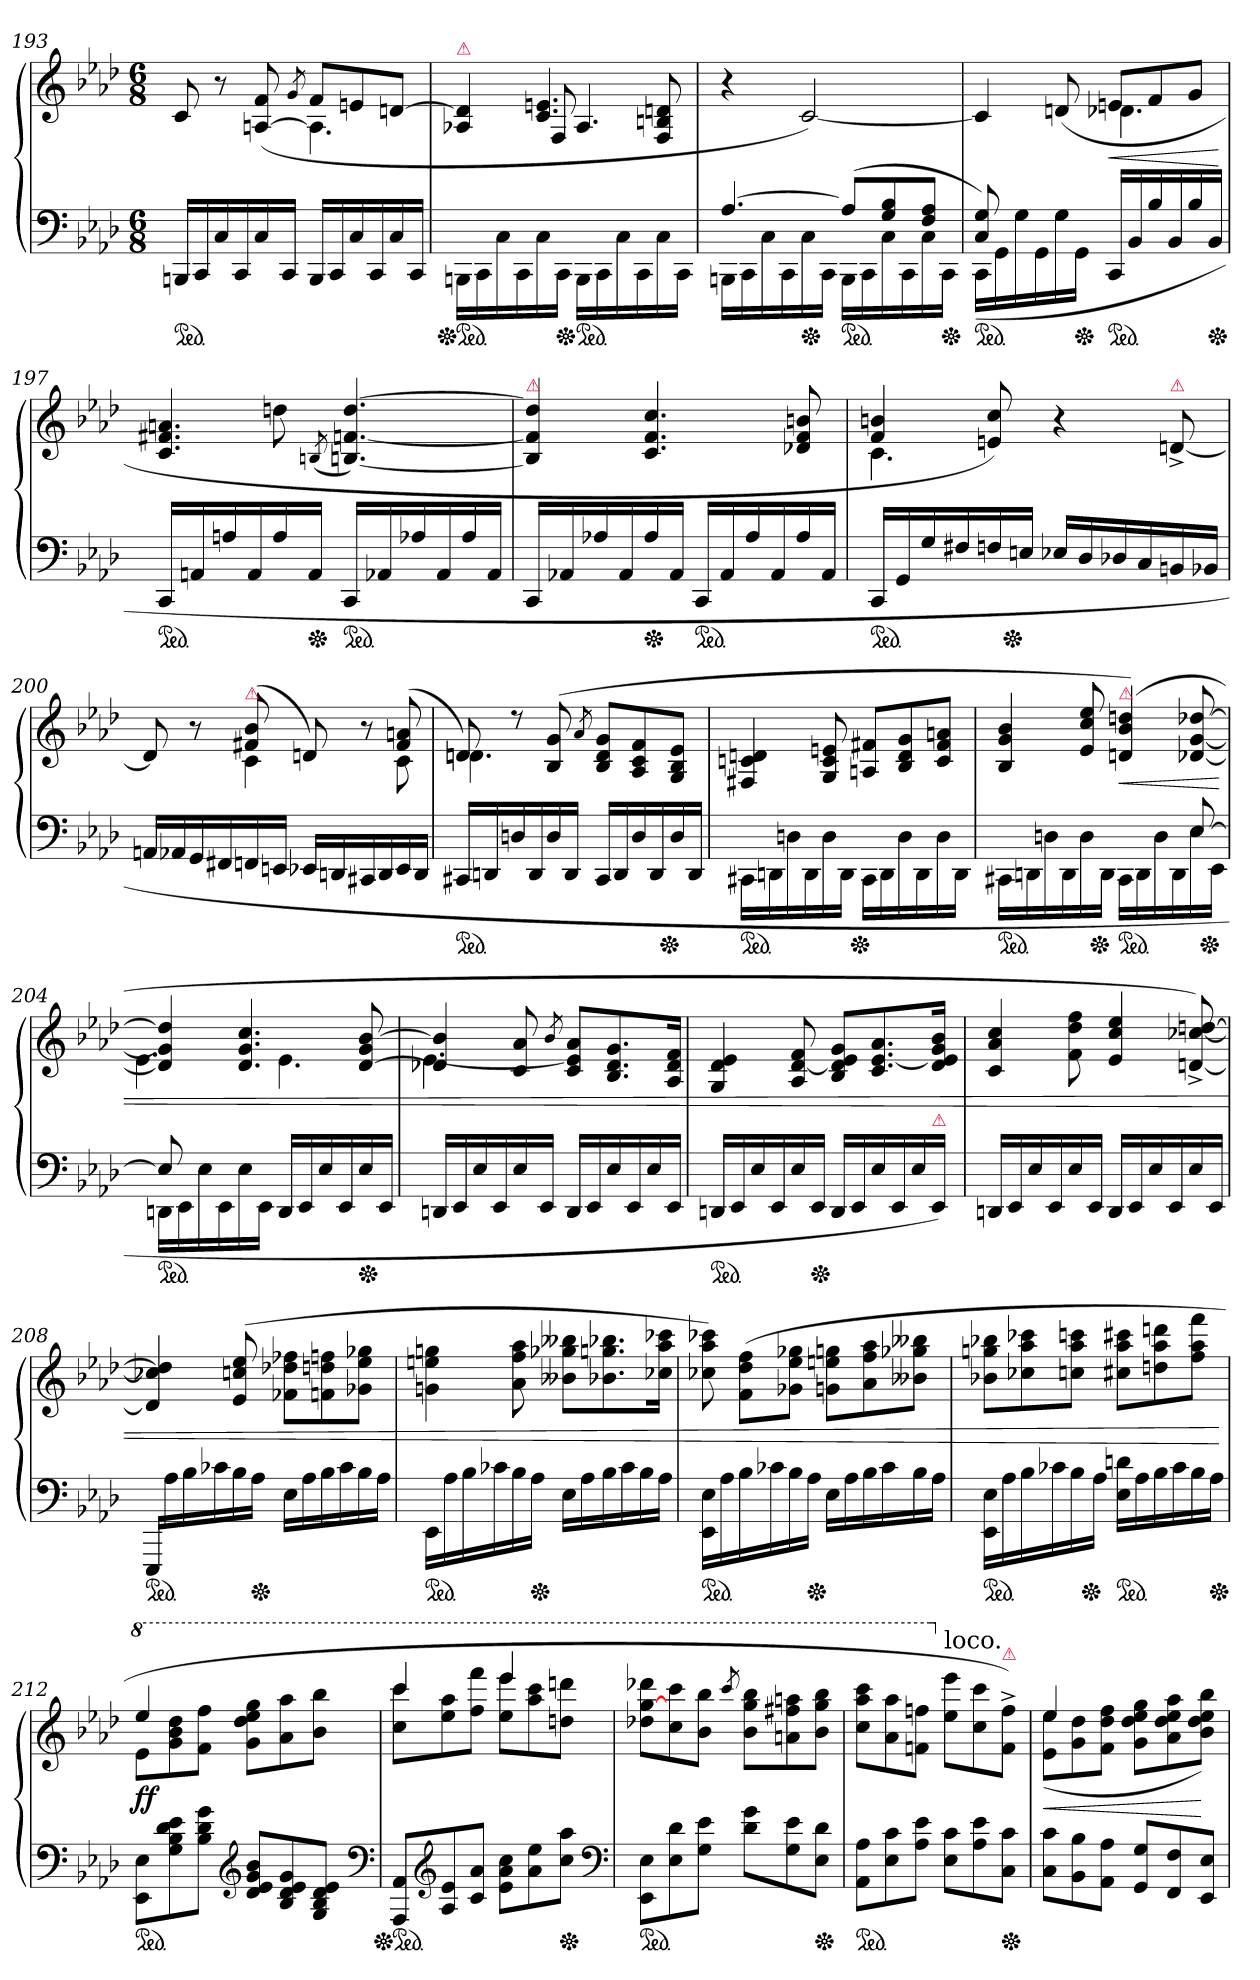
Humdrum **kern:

**kern	**kern	**dynam
*part1	*part1	*part1
*staff2	*staff1	*staff1/2
*clefF4	*clefG2	*
*k[b-e-a-d-]	*k[b-e-a-d-]	*
*M6/8	*M6/8	*
=193	=193	=193
*	*^	*
*ped	*	*	*
16BBBn\LL	8c	4.ryy	.
16CC/	.	.	.
16C	8r	.	.
16CC	.	.	.
16C	(>[8An 8f	.	.
16CCJJ	.	.	.
.	8qg/	.	.
16BBB\LL	8fL	4.A]	.
16CC/	.	.	.
16C	8en	.	.
16CC	.	.	.
16C	[8dnJ	.	.
16CCJJ	.	.	.
=194	=194	=194	=194
!	!LO:TX:a:color=crimson:t=⚠	!	!
*Xped	*	*	*
*ped	*	*	*
16BBBn\LL	4A-X 4dn]	4ryy	.
16CC	.	.	.
16C	.	.	.
16CC	.	.	.
16C\	4.c 4.en	8F/	.
*Xped	*	*	*
16CC\JJ	.	.	.
*ped	*	*	*
16BBB\LL	.	4.A-/	.
16CC\	.	.	.
16C\	.	.	.
16CC\	.	.	.
16C\	8F/ 8Bn/ 8dn/	.	.
16CC\JJ	.	.	.
*	*v	*v	*
=195	=195	=195
*^	*	*
[4.A-	16BBBnLL	4r	.
.	16CC	.	.
.	16C	.	.
.	16CC	.	.
*Xped	*	*	*
.	16C	[2c)	.
.	16CCJJ	.	.
*ped	*	*	*
(>8A-L]	16BBBLL	.	.
.	16CC	.	.
8G 8B-	16C	.	.
.	16CC	.	.
8F 8A-J	16C	.	.
*Xped	*	*	*
.	16CCJJ	.	.
=196	=196	=196	=196
*	*	*^	*
*ped	*	*	*	*
8C 8G)	(<16CCLL	4c]	4.ryy	.
.	16GG	.	.	.
4ryy	16G	.	.	.
.	16GG	.	.	.
.	16G	(>8dn	.	.
*Xped	*	*	*	*
.	16GGJJ	.	.	.
*ped	*	*	*	*
16CC/LL	4.ryy	8enL	4.d-X	<
16BB-	.	.	.	.
16B-	.	8f	.	.
16BB-	.	.	.	.
16B-	.	8gJ	.	.
*Xped	*	*	*	*
16BB-JJ	.	.	.	.
*v	*v	*	*	*
*	*v	*v	*
.	.	[
=197	=197	=197
*	*^	*
*ped	*	*	*
16CC/LL	4.c/ 4.f#X/ 4.an/	4ryy	.
16AAn	.	.	.
16An	.	.	.
16AA	.	.	.
16A	.	8ddn	.
*Xped	*	*	*
16AAJJ	.	.	.
.	(>8qBn/	.	.
*ped	*	*	*
16CC/LL	[4.Bn [4.fn [4.dd)	4.ryy	.
16AA-X	.	.	.
16A-X	.	.	.
16AA-	.	.	.
16A-	.	.	.
16AA-JJ	.	.	.
*	*v	*v	*
=198	=198	=198
!	!LO:TX:a:color=crimson:t=⚠	!
16CC/LL	4Bn] 4f] 4ddn]	.
16AA-X	.	.
16A-X	.	.
16AA-	.	.
*Xped	*	*
16A-	4.c 4.f 4.cc	.
16AA-JJ	.	.
*ped	*	*
16CC/LL	.	.
16AA-	.	.
16A-	.	.
16AA-	.	.
16A-	8d-X 8f 8bn	.
16AA-JJ	.	.
=199	=199	=199
*	*^	*
*	*	*^	*
*ped	*	*	*	*
16CC/LL	4f 4bn	4.c	4ryy	.
16GG	.	.	.	.
16G	.	.	.	.
16F#X	.	.	.	.
16Fn	8en 8cc)	.	32ryy	.
*Xped	*	*	*	*
.	.	.	4...ryy	.
16EnJJ	.	.	.	.
16E-X/LL	4r	4.ryy	.	.
16D-	.	.	.	.
16D-X	.	.	.	.
16C	.	.	.	.
!	!LO:TX:a:color=crimson:t=⚠	!	!	!
16BBn	[8dn^>	.	.	.
16BB-XJJ	.	.	.	.
*	*	*v	*v	*
=200	=200	=200	=200
16AAnLL	8dn]	4ryy	.
16AA-X	.	.	.
16GG	8r	.	.
16FF#X	.	.	.
!	!LO:TX:a:color=crimson:t=⚠	!	!
16FFn	(<8f#X 8b-	4c	.
16EEnJJ	.	.	.
16EE-XLL	8d)	.	.
16DDn	.	.	.
16CC#X	8r	8ryy	.
16DD	.	.	.
16EE-	(<8f# 8an	8c	.
16DDJJ	.	.	.
=201	=201	=201	=201
*ped	*	*	*
*	*	*^	*
16CC#XLL	8dn)	4.dn	2ryy	.
16DDn	.	.	.	.
16Dn	8r	.	.	.
16DD	.	.	.	.
16D	(>8B- 8g	.	.	.
16DDJJ	.	.	.	.
.	8qa-/	.	.	.
16CC#LL	8B- 8d] 8gL	4.ryy	.	.
16DD	.	.	.	.
16D	8A- 8c 8f	.	16.ryy	.
16DD	.	.	.	.
*Xped	*	*	*	*
.	.	.	8ryy	.
16D	8G 8B- 8e-J	.	.	.
16DDJJ	.	.	.	.
.	.	.	32ryy	.
*	*v	*v	*v	*
=202	=202	=202
*ped	*	*
*	*^	*
16CC#XLL	4F#X 4cn 4dn	4ryy	.
16DDn	.	.	.
16Dn	.	.	.
16DD	.	.	.
16D\	8G/ 8c/ 8en/	16.ryy	.
16DD\JJ	.	.	.
*Xped	*	*	*
.	.	4ryy	.
16CC#\LL	8An/ 8f#X/L	.	.
16DD\	.	.	.
16D\	8B-/ 8d/ 8g/	.	.
16DD\	.	.	.
.	.	8ryy	.
16D	8c 8f# 8anJ	.	.
16DDJJ	.	.	.
.	.	32ryy	.
*	*v	*v	*
=203	=203	=203
*^	*	*
*ped	*	*	*
*	*	*^	*
*	*	*	*^	*
4ryy	16CC#X\LL	4B-/ 4g/ 4b-/	4ryy	2ryy	.
.	16DDn	.	.	.	.
.	16Dn	.	.	.	.
.	16DD	.	.	.	.
4ryy	16D	8e- 8cc 8ee-	32ryy	.	.
*Xped	*	*	*	*	*
.	.	.	4...ryy	.	.
.	16DDJJ	.	.	.	.
!	!	!LO:TX:a:color=crimson:t=⚠	!	!	!
*ped	*	*	*	*	*
.	16CC#\LL	(>4dn 4b- 4ddn)	.	.	<
.	16DD	.	.	.	.
8ryy	16D	.	.	8ryy	.
.	16DD	.	.	.	.
[>8E-/	16E-	[8d-X [8g [8dd-X	.	32ryy	.
*Xped	*	*	*	*	*
.	.	.	.	16.ryy	.
.	16EE-JJ	.	.	.	.
*	*	*	*v	*v	*
=204	=204	=204	=204	=204
*ped	*	*	*	*
8E-]	16DDnLL	4d-] 4g] 4dd-]	4.e-	.
.	16EE-	.	.	.
8ryy	16E-	.	.	.
.	16EE-	.	.	.
8ryy	16E-	4.d- 4.g 4.cc	.	.
.	16EE-JJ	.	.	.
16DD/LL	4.ryy	.	4.e-	.
16EE-	.	.	.	.
16E-	.	.	.	.
16EE-	.	.	.	.
*Xped	*	*	*	*
16E-	.	[8d- 8g [8b-	.	.
16EE-JJ	.	.	.	.
*v	*v	*	*	*
=205	=205	=205	=205
16DDn/LL	4d-X] 4b-]	[>4.e-	.
16EE-	.	.	.
16E-	.	.	.
16EE-	.	.	.
16E-	8c 8a-	.	.
16EE-JJ	.	.	.
.	8qb-/	.	.
16DD/LL	8c 8e-] 8a-L	4.ryy	.
16EE-	.	.	.
16E-	8.B- 8.d- 8.g	.	.
16EE-	.	.	.
16E-	.	.	.
16EE-JJ	16A- 16d- 16fJk	.	.
*	*v	*v	*
=206	=206	=206
*ped	*	*
16DDn/LL	4G 4d- 4e-	.
16EE-	.	.
16E-	.	.
16EE-	.	.
16E-	8A- [8d- 8f	.
*Xped	*	*
16EE-JJ	.	.
16DD/LL	8B- 8d-] 8e- 8gL	.
16EE-	.	.
16E-	8.c [8.e- 8.a-	.
16EE-	.	.
16E-	.	.
!LO:TX:a:color=crimson:t=⚠	!	!
16EE-JJ)	16d- 16e-] 16g 16b-Jk	.
=207	=207	=207
16DDnLL	4c/ 4a-/ 4cc/	.
16EE-	.	.
16E-	.	.
16EE-	.	.
16E-	8f 8dd- 8ff	.
16EE-JJ	.	.
16DDLL	4e-/ 4cc/ 4ee-/	.
16EE-	.	.
16E-	.	.
16EE-	.	.
16E-	[8dn^</ [8cc-X^</ [8ddn^</)	.
16EE-JJ	.	.
=208	=208	=208
!LO:TX:a:color=crimson:t=⚠	!	!
*ped	*	*
16EEE-/LL	4dn]/ 4cc-X]/ 4ddn]/	.
16A-\	.	.
16B-\	.	.
16c-X\	.	.
16B-\	(>8e-/ 8ccn/ 8ee-/	.
*Xped	*	*
16A-\JJ	.	.
16E-LL	8f-X 8dd-X 8ff-XL	.
16A-	.	.
16B-	8fn 8ddn 8ffn	.
16c-	.	.
16B-	8g-X 8ee- 8gg-XJ	.
16A-JJ	.	.
=209	=209	=209
*ped	*	*
16EE-LL	4gn 4een 4ggn	.
16A-	.	.
16B-	.	.
16c-X	.	.
16B-	8a- 8ff 8aa-	.
*Xped	*	*
16A-JJ	.	.
16E-LL	8b--X 8gg-X 8bb--XL	.
16A-	.	.
16B-	8.b-X 8.ggn 8.bb-X	.
16c-	.	.
16B-	.	.
16A-JJ	16cc-X 16aa- 16ccc-XJk	.
=210	=210	=210
*ped	*	*
16EE- 16E-LL	8cc-X 8aa- 8ccc-X)	.
16A-	.	.
16B-	(>8f 8dd- 8ffL	.
16c-X	.	.
16B-	8g-X 8ee- 8gg-XJ	.
*Xped	*	*
16A-JJ	.	.
16E-LL	8gn 8een 8ggnL	.
16A-	.	.
16B-	8a- 8ff 8aa-	.
16c-	.	.
16B-	8b--X 8gg-X 8bb--XJ	.
16A-JJ	.	.
=211	=211	=211
*ped	*	*
*	*^	*
16EE- 16E-LL	8b-X 8ggn 8bb-XL	4ryy	.
16A-	.	.	.
16B-	8cc-X 8aa- 8ccc-X	.	.
16c-X	.	.	.
16B-	8ccn 8aa- 8cccnJ	32ryy	.
*Xped	*	*	*
.	.	4...ryy	.
16A-JJ	.	.	.
*ped	*	*	*
16E- 16dnLL	8cc#X 8aa- 8ccc#XL	.	.
16A-	.	.	.
16B-	8ddn 8aa- 8dddn	.	.
16c-	.	.	.
16B-	8ff 8aa- 8fffJ	.	.
*Xped	*	*	*
16A-JJ	.	.	.
.	.	.	[
=212	=212	=212	=212
*	*8va	*	*
*ped	*	*	*
8EE- 8E-L	4eee-/	8ee-\L	ff
8G 8B- 8d- 8e-	.	8gg 8bb- 8ddd-	.
8B- 8d- 8gJ	4ryy	8ff 8fffJ	.
*clefG2	*	*	*
8d- 8e- 8g 8b-L	.	8gg\ 8ddd-\ 8eee-\ 8ggg\L	.
8B- 8d- 8e- 8g	4ryy	8aa- 8aaa-	.
8G 8B- 8d- 8e-J	.	8bb- 8bbb-J	.
*clefF4	*	*	*
=213	=213	=213	=213
*Xped	*	*	*
*ped	*	*	*
8AAA- 8AA-L	4cccc/	8ccc\ 8cccc\L	.
*clefG2	*	*	*
8A- 8e-	.	8eee- 8aaa-	.
8c 8a-J	8ryy	8fff 8ffffJ	.
8e- 8a- 8ccL	4eeee-/	8eee-\ 8eeee-\L	.
8a- 8ee-	.	8aaa- 8cccc	.
*Xped	*	*	*
8cc 8aa-J	8ryy	8dddn 8ddddnJ	.
*	*v	*v	*
*clefF4	*	*
=214	=214	=214
*ped	*	*
8EE- 8E-L	8ddd-X [<8ggg 8dddd-XL	.
8E- 8d-	8ccc 8cccc	.
8G 8e-J	8bb- 8bbb-J	.
.	8qcccc/	.
8d- 8gL	8bb- 8ggg] 8bbb-L	.
8G 8e-	8aan 8fff#X 8aaan	.
*Xped	*	*
8E- 8d-J	8bb- 8ggg 8bbb-J	.
=215	=215	=215
*ped	*	*
8AA- 8A-L	8ccc 8aaa- 8ccccL	.
8E- 8c	8aa- 8aaa-	.
8A- 8e-J	8ffn 8fffnJ	.
*	*X8va	*
!	!LO:TX:a:t=loco.	!
8E- 8cL	8ee- 8eee-L	.
8A- 8e-	8cc 8ccc	.
!	!LO:TX:a:color=crimson:t=⚠	!
*Xped	*	*
8C 8cJ	8f^< 8ff^<J)	.
=216	=216	=216
*	*^	*
!	!	!	!LO:HP:n=1:b
8C 8cL	4ee-	(>8e- 8ee-L	< >
8BB- 8B-	.	8g 8dd-	.
8AA- 8A-J	8ryy	8f 8dd- 8ffJ	.
8GG/ 8G/L	4.ryy	8g 8dd- 8ee- 8ggL	.
8FF 8F	.	8a- 8dd- 8ee- 8aa-	.
8EE- 8E-J	.	8b- 8dd- 8ee- 8bb-J)	[ ]
*	*v	*v	*
=	=	=
*-	*-	*-
